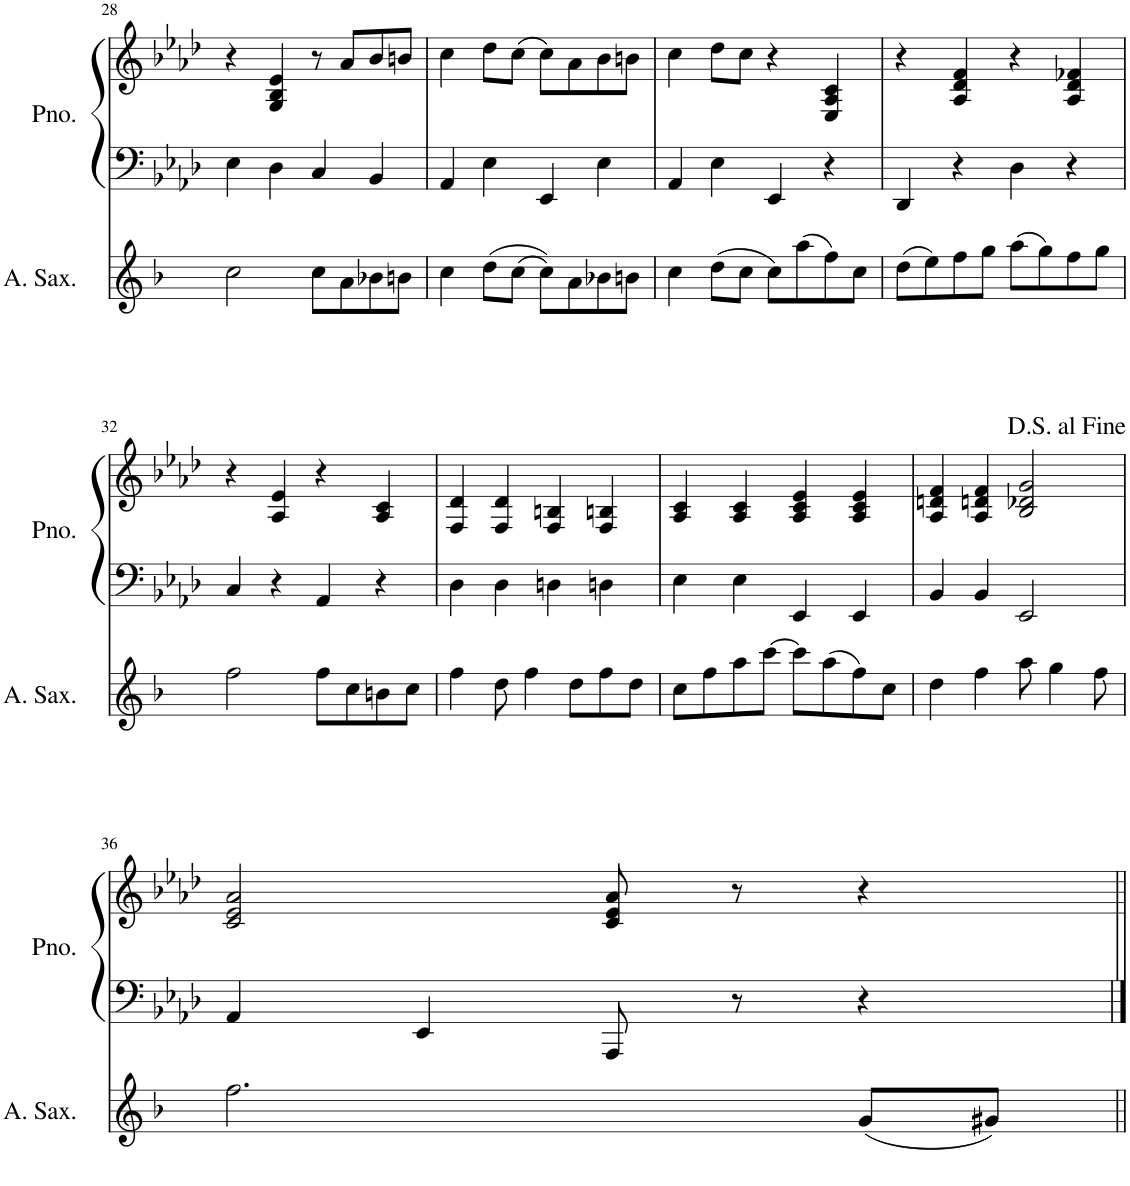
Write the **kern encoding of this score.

**kern	**kern	**kern
*part2	*part1	*part1
*staff3	*staff2	*staff1
*I"Alto Saxophone	*I"Piano	*
*I'A. Sax.	*I'Pno.	*
!!LO:PB:g=z
*clefG2	*clefF4	*clefG2
*Trd5c9	*	*
*k[b-]	*k[b-e-a-d-]	*k[b-e-a-d-]
*M4/4	*M4/4	*M4/4
=28	=28	=28
2cc\	4E-\	4r
.	4D-\	4G/ 4B-/ 4e-/
8cc\L	4C/	8r
8a\	.	8a-/L
8b-X\	4BB-/	8b-/
8bn\J	.	8bn/J
=29	=29	=29
4cc\	4AA-/	4cc\
(8dd\L	4E-\	8dd-\L
(8cc\J	.	(8cc\J
8cc\L))	4EE-/	8cc\L)
8a\	.	8a-\
8b-X\	4E-\	8b-\
8bn\J	.	8bn\J
=30	=30	=30
4cc\	4AA-/	4cc\
(8dd\L	4E-\	8dd-\L
8cc\J	.	8cc\J
8cc\L)	4EE-/	4r
(8aa\	.	.
8ff\)	4r	4E-/ 4A-/ 4c/
8cc\J	.	.
=31	=31	=31
(8dd\L	4DD-/	4r
8ee\)	.	.
8ff\	4r	4A-/ 4d-/ 4f/
8gg\J	.	.
(8aa\L	4D-\	4r
8gg\)	.	.
8ff\	4r	4A-/ 4d-/ 4f-X/
8gg\J	.	.
!!LO:LB:g=z
=32	=32	=32
2ff\	4C/	4r
.	4r	4A-/ 4e-/
8ff\L	4AA-/	4r
8cc\	.	.
8bn\	4r	4A-/ 4c/
8cc\J	.	.
=33	=33	=33
4ff\	4D-\	4F/ 4d-/
8dd\	4D-\	4F/ 4d-/
4ff\	.	.
.	4Dn\	4F/ 4Bn/
8dd\L	.	.
8ff\	4Dn\	4F/ 4Bn/
8dd\J	.	.
=34	=34	=34
8cc\L	4E-\	4A-/ 4c/
8ff\	.	.
8aa\	4E-\	4A-/ 4c/
[8ccc\J	.	.
8ccc\L]	4EE-/	4A-/ 4c/ 4e-/
(8aa\	.	.
8ff\)	4EE-/	4A-/ 4c/ 4e-/
8cc\J	.	.
=35	=35	=35
4dd\	4BB-/	4A-/ 4dn/ 4f/
4ff\	4BB-/	4A-/ 4dn/ 4f/
8aa\	2EE-/	2B-/ 2d-X/ 2g/
4gg\	.	.
8ff\	.	.
!!LO:LB:g=z
=36	=36	=36
2.ff\	4AA-/	2c/ 2e-/ 2a-/
.	4EE-/	.
.	8AAA-/	8c/ 8e-/ 8a-/
.	8r	8r
(8g/L	4r	4r
8g#X/J)	.	.
=||	=||	=||
*-	*-	*-
